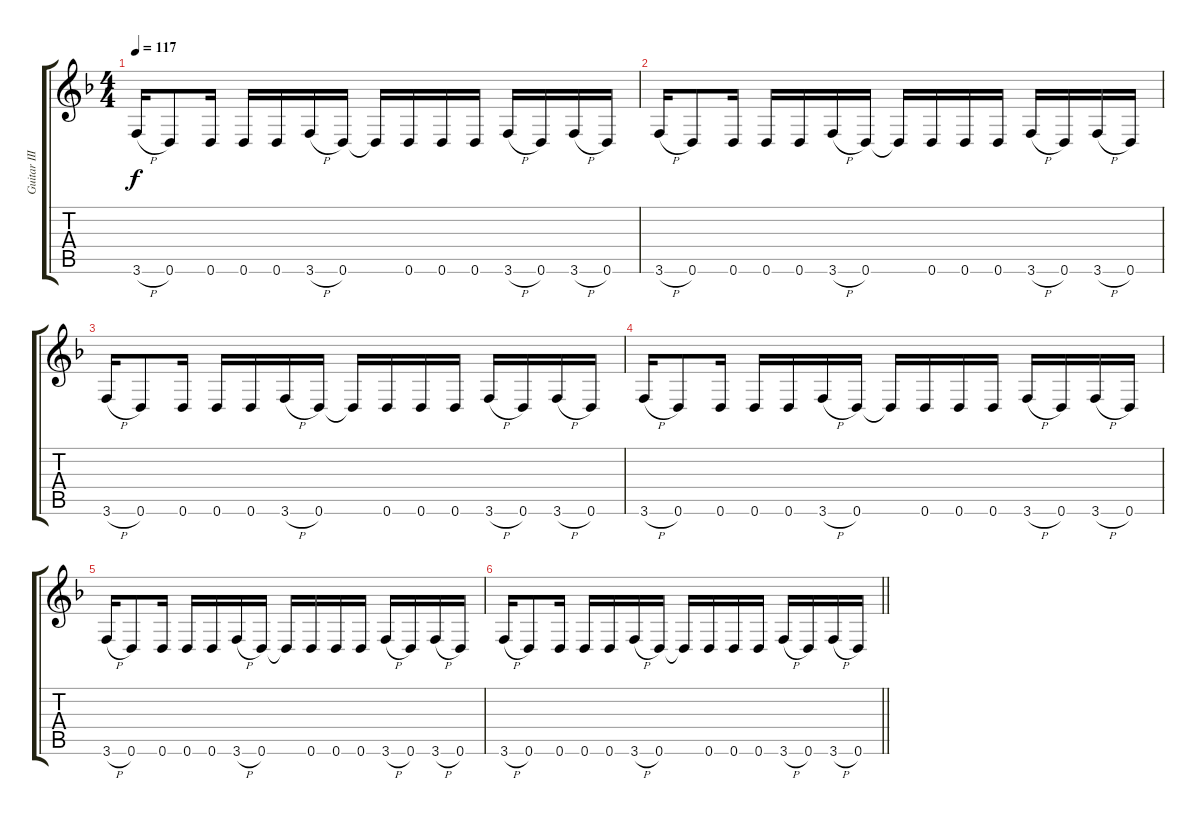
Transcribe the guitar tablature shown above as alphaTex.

\track ("Guitar III" "Guitar III") {instrument distortionguitar}
\staff {score tabs}
\tuning (D4 A3 F3 C3 G2 D2) {hide}
\ts (4 4)
\tempo 117
\clef g2
\ks dminor
3.6{h}.16{dy f} 0.6.8 0.6.16 0.6.16 0.6.16 3.6{h}.16 0.6.16 0.6{t}.16 0.6.16 0.6.16 0.6.16 3.6{h}.16 0.6.16 3.6{h}.16 0.6.16 |
3.6{h}.16 0.6.8 0.6.16 0.6.16 0.6.16 3.6{h}.16 0.6.16 0.6{t}.16 0.6.16 0.6.16 0.6.16 3.6{h}.16 0.6.16 3.6{h}.16 0.6.16 |
3.6{h}.16 0.6.8 0.6.16 0.6.16 0.6.16 3.6{h}.16 0.6.16 0.6{t}.16 0.6.16 0.6.16 0.6.16 3.6{h}.16 0.6.16 3.6{h}.16 0.6.16 |
3.6{h}.16 0.6.8 0.6.16 0.6.16 0.6.16 3.6{h}.16 0.6.16 0.6{t}.16 0.6.16 0.6.16 0.6.16 3.6{h}.16 0.6.16 3.6{h}.16 0.6.16 |
3.6{h}.16 0.6.8 0.6.16 0.6.16 0.6.16 3.6{h}.16 0.6.16 0.6{t}.16 0.6.16 0.6.16 0.6.16 3.6{h}.16 0.6.16 3.6{h}.16 0.6.16 |
\barLineRight lightlight
3.6{h}.16 0.6.8 0.6.16 0.6.16 0.6.16 3.6{h}.16 0.6.16 0.6{t}.16 0.6.16 0.6.16 0.6.16 3.6{h}.16 0.6.16 3.6{h}.16 0.6.16
